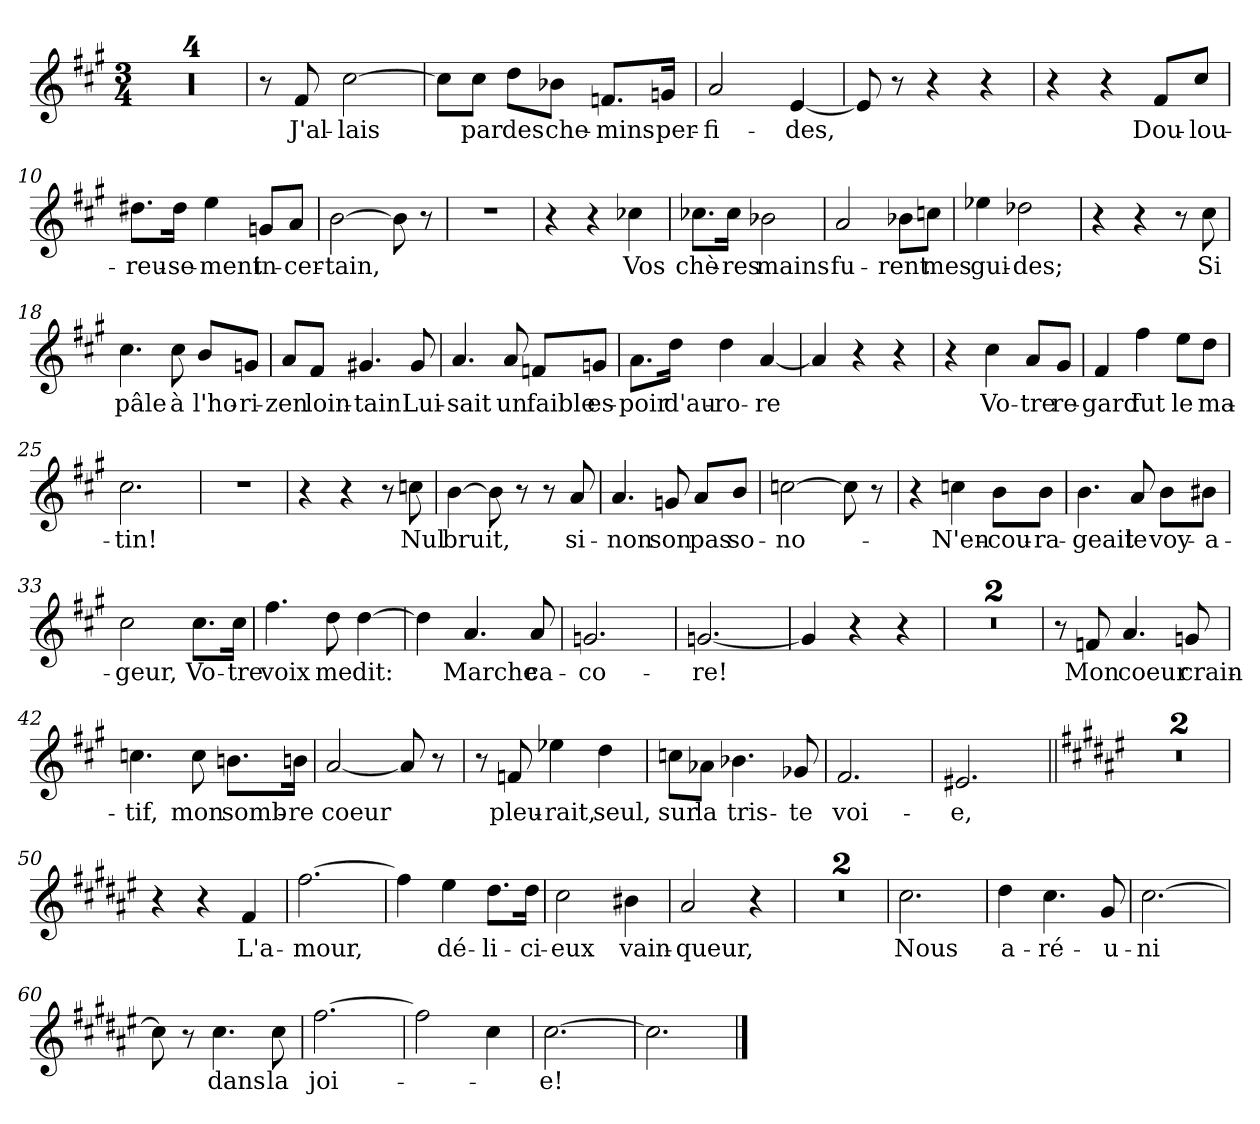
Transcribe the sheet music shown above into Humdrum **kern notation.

**kern	**text
*part1	*part1
*staff1	*staff1
*clefG2	*
*k[f#c#g#]	*
*M3/4	*
=1	=1
2.r	.
=2	=2
2.r	.
=3	=3
2.r	.
=4	=4
2.r	.
=5	=5
8r	.
!	!LO:LY:b
8f#/	J'al-
!	!LO:LY:b
[2cc#\	-lais
=6	=6
8cc#\L]	.
!	!LO:LY:b
8cc#\J	par
!	!LO:LY:b
8dd\L	des
!	!LO:LY:b
8b-X\J	che-
!	!LO:LY:b
8.fn/L	-mins
!	!LO:LY:b
16gn/Jk	per-
=7	=7
!	!LO:LY:b
2a/	-fi-
!	!LO:LY:b
[4e/	-des,
=8	=8
8e/]	.
8r	.
4r	.
4r	.
=9	=9
4r	.
4r	.
!	!LO:LY:b
8f#/L	Dou-
!	!LO:LY:b
8cc#/J	-lou-
=10	=10
!	!LO:LY:b
8.dd#X\L	-reu-
!	!LO:LY:b
16dd#\Jk	-se-
!	!LO:LY:b
4ee\	-ment
!	!LO:LY:b
8gn/L	in-
!	!LO:LY:b
8a/J	-cer-
!!LO:LB:g=z
=11	=11
!	!LO:LY:b
[2b\	-tain,
8b\]	.
8r	.
=12	=12
2.r	.
=13	=13
4r	.
4r	.
!	!LO:LY:b
4cc-X\	Vos
=14	=14
!	!LO:LY:b
8.cc-X\L	chè-
!	!LO:LY:b
16cc-\Jk	-res
!	!LO:LY:b
2b-X\	mains
=15	=15
!	!LO:LY:b
2a/	fu-
!	!LO:LY:b
8b-X\L	-rent
!	!LO:LY:b
8ccn\J	mes
=16	=16
!	!LO:LY:b
4ee-X\	gui-
!	!LO:LY:b
2dd-X\	-des;
=17	=17
4r	.
4r	.
8r	.
!	!LO:LY:b
8cc#\	Si
=18	=18
!	!LO:LY:b
4.cc#\	pâle
!	!LO:LY:b
8cc#\	à
!	!LO:LY:b
8b/L	l'ho-
!	!LO:LY:b
8gn/J	-ri-
=19	=19
!	!LO:LY:b
8a/L	-zen
!	!LO:LY:b
8f#/J	loin-
!	!LO:LY:b
4.g#X/	-tain
!	!LO:LY:b
8g#/	Lui-
!!LO:LB:g=z
=20	=20
!	!LO:LY:b
4.a/	-sait
!	!LO:LY:b
8a/	un
!	!LO:LY:b
8fn/L	faible
!	!LO:LY:b
8gn/J	es-
=21	=21
!	!LO:LY:b
8.a\L	-poir
!	!LO:LY:b
16dd\Jk	d'au-
!	!LO:LY:b
4dd\	-ro-
!	!LO:LY:b
[4a/	-re
=22	=22
4a/]	.
4r	.
4r	.
=23	=23
4r	.
!	!LO:LY:b
4cc#\	Vo-
!	!LO:LY:b
8a/L	-tre
!	!LO:LY:b
8g#/J	re-
=24	=24
!	!LO:LY:b
4f#/	-gard
!	!LO:LY:b
4ff#\	fut
!	!LO:LY:b
8ee\L	le
!	!LO:LY:b
8dd\J	ma-
=25	=25
!	!LO:LY:b
2.cc#\	-tin!
=26	=26
2.r	.
=27	=27
4r	.
4r	.
8r	.
!	!LO:LY:b
8ccn\	Nul
=28	=28
!	!LO:LY:b
[4b\	bruit,
8b\]	.
8r	.
8r	.
!	!LO:LY:b
8a/	si-
!!LO:LB:g=z
=29	=29
!	!LO:LY:b
4.a/	-non
!	!LO:LY:b
8gn/	son
!	!LO:LY:b
8a/L	pas
!	!LO:LY:b
8b/J	so-
=30	=30
!	!LO:LY:b
[2ccn\	-no-
8cc\]	.
8r	.
=31	=31
4r	.
!	!LO:LY:b
4ccn\	N'en-
!	!LO:LY:b
8b\L	-cou-
!	!LO:LY:b
8b\J	-ra-
=32	=32
!	!LO:LY:b
4.b\	-geait
!	!LO:LY:b
8a/	le
!	!LO:LY:b
8b\L	voy-
!	!LO:LY:b
8b#X\J	-a-
=33	=33
!	!LO:LY:b
2cc#\	-geur,
!	!LO:LY:b
8.cc#\L	Vo-
!	!LO:LY:b
16cc#\Jk	-tre
=34	=34
!	!LO:LY:b
4.ff#\	voix
!	!LO:LY:b
8dd\	me
!	!LO:LY:b
[4dd\	dit:
=35	=35
4dd\]	.
!	!LO:LY:b
4.a/	Marche
!	!LO:LY:b
8a/	ca-
=36	=36
!	!LO:LY:b
2.gn/	-co-
=37	=37
!	!LO:LY:b
[2.gn/	-re!
=38	=38
4g/]	.
4r	.
4r	.
!!LO:LB:g=z
=39	=39
2.r	.
=40	=40
2.r	.
=41	=41
8r	.
!	!LO:LY:b
8fn/	Mon
!	!LO:LY:b
4.a/	coeur
!	!LO:LY:b
8gn/	crain-
=42	=42
!	!LO:LY:b
4.ccn\	-tif,
!	!LO:LY:b
8cc\	mon
!	!LO:LY:b
8.bn\L	somb-
!	!LO:LY:b
16bn\Jk	-re
=43	=43
!	!LO:LY:b
[2a/	coeur
8a/]	.
8r	.
=44	=44
8r	.
!	!LO:LY:b
8fn/	pleu-
!	!LO:LY:b
4ee-X\	-rait,
!	!LO:LY:b
4dd\	seul,
=45	=45
!	!LO:LY:b
8ccn\L	sur
!	!LO:LY:b
8a-X\J	la
!	!LO:LY:b
4.b-X\	tris-
!	!LO:LY:b
8g-X/	-te
=46	=46
!	!LO:LY:b
2.f#/	voi-
=47	=47
!	!LO:LY:b
2.e#X/	-e,
!!LO:LB:g=z
=48||	=48||
*k[f#c#g#d#a#e#]	*
2.r	.
=49	=49
2.r	.
=50	=50
4r	.
4r	.
!	!LO:LY:b
4f#/	L'a-
=51	=51
!	!LO:LY:b
[2.ff#\	-mour,
=52	=52
4ff#\]	.
!	!LO:LY:b
4ee#\	dé-
!	!LO:LY:b
8.dd#\L	-li-
!	!LO:LY:b
16dd#\Jk	-ci-
=53	=53
!	!LO:LY:b
2cc#\	-eux
!	!LO:LY:b
4b#X\	vain-
=54	=54
!	!LO:LY:b
2a#/	-queur,
4r	.
=55	=55
2.r	.
=56	=56
2.r	.
=57	=57
!	!LO:LY:b
2.cc#\	Nous
=58	=58
!	!LO:LY:b
4dd#\	a-
!	!LO:LY:b
4.cc#\	-ré-
!	!LO:LY:b
8g#/	-u-
=59	=59
!	!LO:LY:b
[2.cc#\	-ni
=60	=60
8cc#\]	.
8r	.
!	!LO:LY:b
4.cc#\	dans
!	!LO:LY:b
8cc#\	la
=61	=61
!	!LO:LY:b
[2.ff#\	joi-
!!LO:LB:g=z
=62	=62
2ff#\]	.
4cc#\	.
=63	=63
!	!LO:LY:b
[2.cc#\	-e!
=64	=64
2.cc#\]	.
==	==
*-	*-
